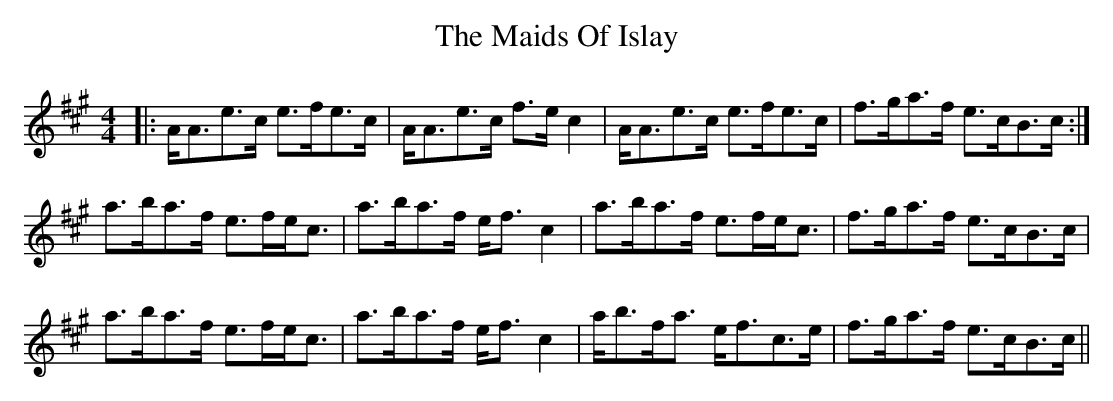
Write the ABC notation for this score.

X:1
T: The Maids Of Islay
M: 4/4
L: 1/8
K: Amaj
|:A<Ae>c e>fe>c|A<Ae>c f>e c2|A<Ae>c e>fe>c|f>ga>f e>cB>c:|
a>ba>f e>fe<c|a>ba>f e<f c2|a>ba>f e>fe<c|f>ga>f e>cB>c|
a>ba>f e>fe<c|a>ba>f e<f c2|a<bf<a e<fc>e|f>ga>f e>cB>c||
